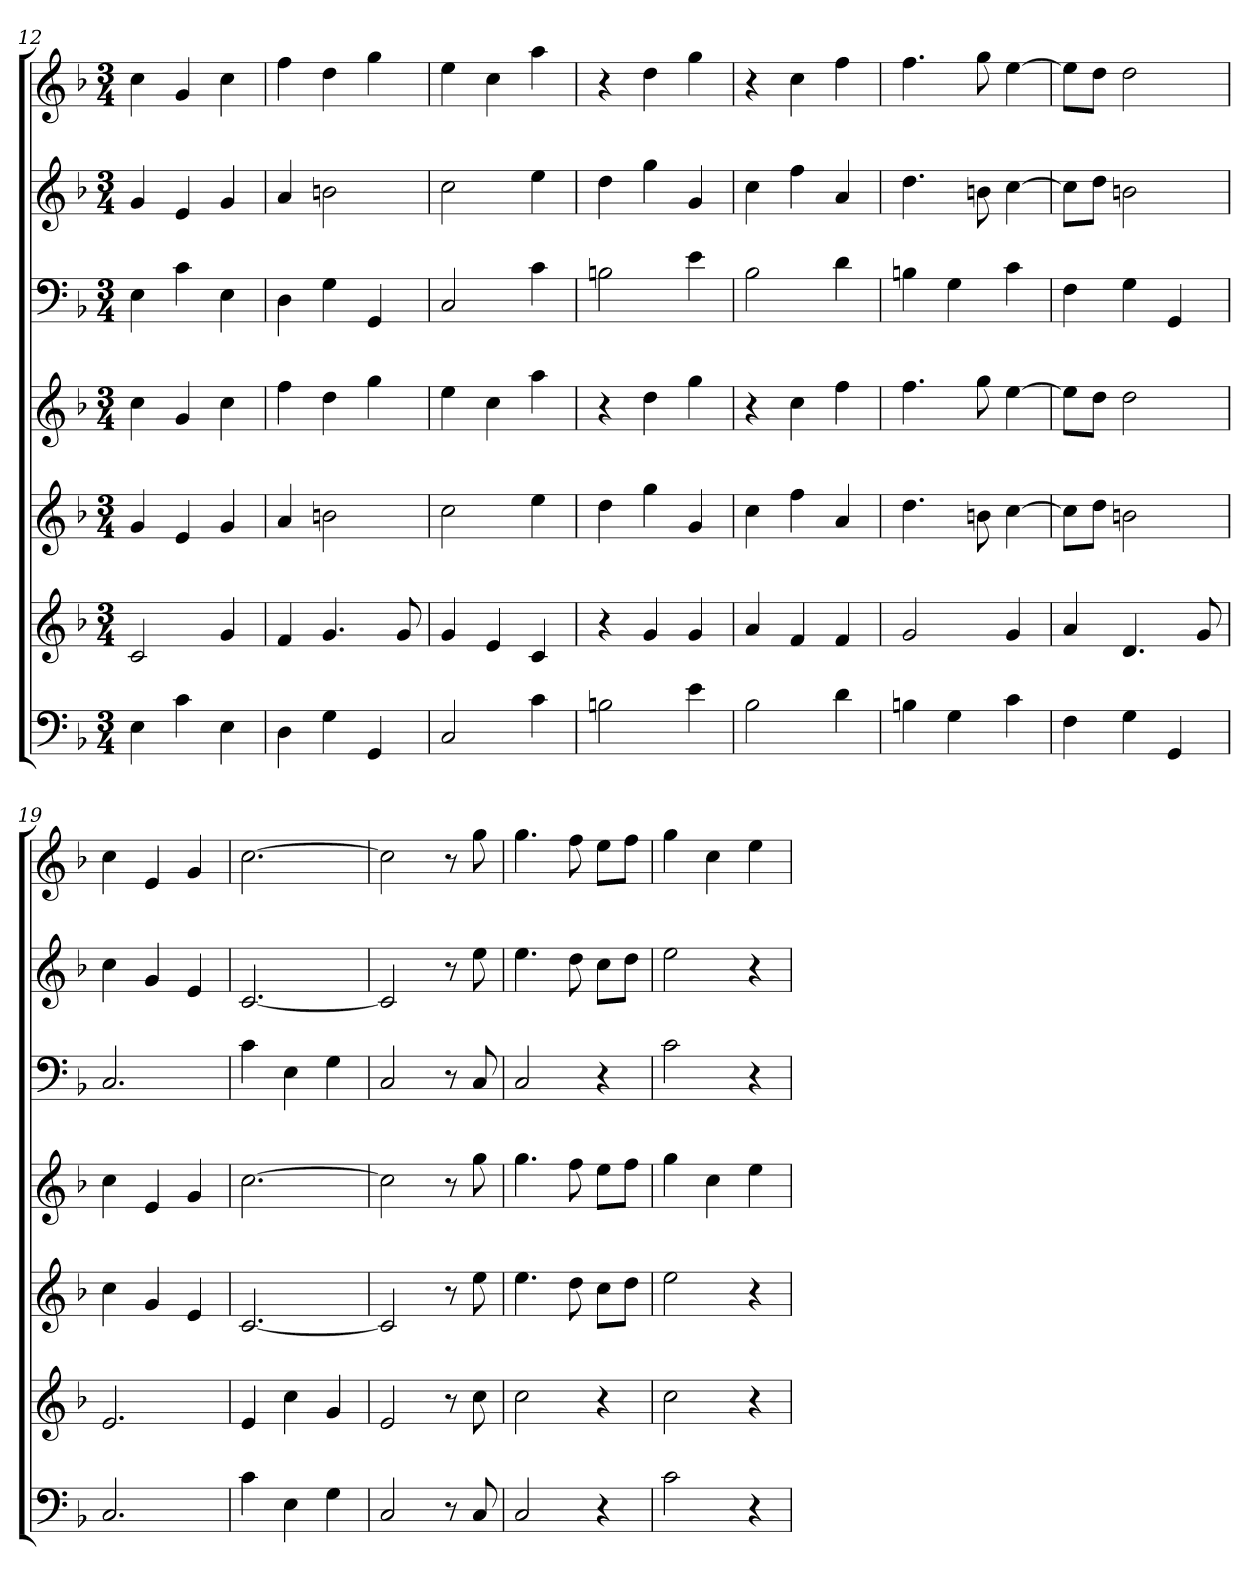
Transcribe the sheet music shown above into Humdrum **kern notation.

**kern	**kern	**kern	**kern	**kern	**kern	**kern
*part7	*part6	*part5	*part4	*part3	*part2	*part1
*staff7	*staff6	*staff5	*staff4	*staff3	*staff2	*staff1
*k[b-]	*k[b-]	*k[b-]	*k[b-]	*k[b-]	*k[b-]	*k[b-]
*F:	*F:	*F:	*F:	*F:	*F:	*F:
*M3/4	*M3/4	*M3/4	*M3/4	*M3/4	*M3/4	*M3/4
=12	=12	=12	=12	=12	=12	=12
4E	2c	4g	4cc	4E	4g	4cc
4c	.	4e	4g	4c	4e	4g
4E	4g	4g	4cc	4E	4g	4cc
=13	=13	=13	=13	=13	=13	=13
4D	4f	4a	4ff	4D	4a	4ff
4G	4.g	2bn	4dd	4G	2bn	4dd
4GG	.	.	4gg	4GG	.	4gg
.	8g	.	.	.	.	.
=14	=14	=14	=14	=14	=14	=14
2C	4g	2cc	4ee	2C	2cc	4ee
.	4e	.	4cc	.	.	4cc
4c	4c	4ee	4aa	4c	4ee	4aa
=15	=15	=15	=15	=15	=15	=15
2Bn	4r	4dd	4r	2Bn	4dd	4r
.	4g	4gg	4dd	.	4gg	4dd
4e	4g	4g	4gg	4e	4g	4gg
=16	=16	=16	=16	=16	=16	=16
2B-	4a	4cc	4r	2B-	4cc	4r
.	4f	4ff	4cc	.	4ff	4cc
4d	4f	4a	4ff	4d	4a	4ff
=17	=17	=17	=17	=17	=17	=17
4Bn	2g	4.dd	4.ff	4Bn	4.dd	4.ff
4G	.	.	.	4G	.	.
.	.	8bn	8gg	.	8bn	8gg
4c	4g	[4cc	[4ee	4c	[4cc	[4ee
=18	=18	=18	=18	=18	=18	=18
4F	4a	8ccL]	8eeL]	4F	8ccL]	8eeL]
.	.	8ddJ	8ddJ	.	8ddJ	8ddJ
4G	4.d	2bn	2dd	4G	2bn	2dd
4GG	.	.	.	4GG	.	.
.	8g	.	.	.	.	.
=19	=19	=19	=19	=19	=19	=19
2.C	2.e	4cc	4cc	2.C	4cc	4cc
.	.	4g	4e	.	4g	4e
.	.	4e	4g	.	4e	4g
=20	=20	=20	=20	=20	=20	=20
4c	4e	[2.c	[2.cc	4c	[2.c	[2.cc
4E	4cc	.	.	4E	.	.
4G	4g	.	.	4G	.	.
=21	=21	=21	=21	=21	=21	=21
2C	2e	2c]	2cc]	2C	2c]	2cc]
8r	8r	8r	8r	8r	8r	8r
8C	8cc	8ee	8gg	8C	8ee	8gg
=22	=22	=22	=22	=22	=22	=22
2C	2cc	4.ee	4.gg	2C	4.ee	4.gg
.	.	8dd	8ff	.	8dd	8ff
4r	4r	8ccL	8eeL	4r	8ccL	8eeL
.	.	8ddJ	8ffJ	.	8ddJ	8ffJ
=23	=23	=23	=23	=23	=23	=23
2c	2cc	2ee	4gg	2c	2ee	4gg
.	.	.	4cc	.	.	4cc
4r	4r	4r	4ee	4r	4r	4ee
=	=	=	=	=	=	=
*-	*-	*-	*-	*-	*-	*-
